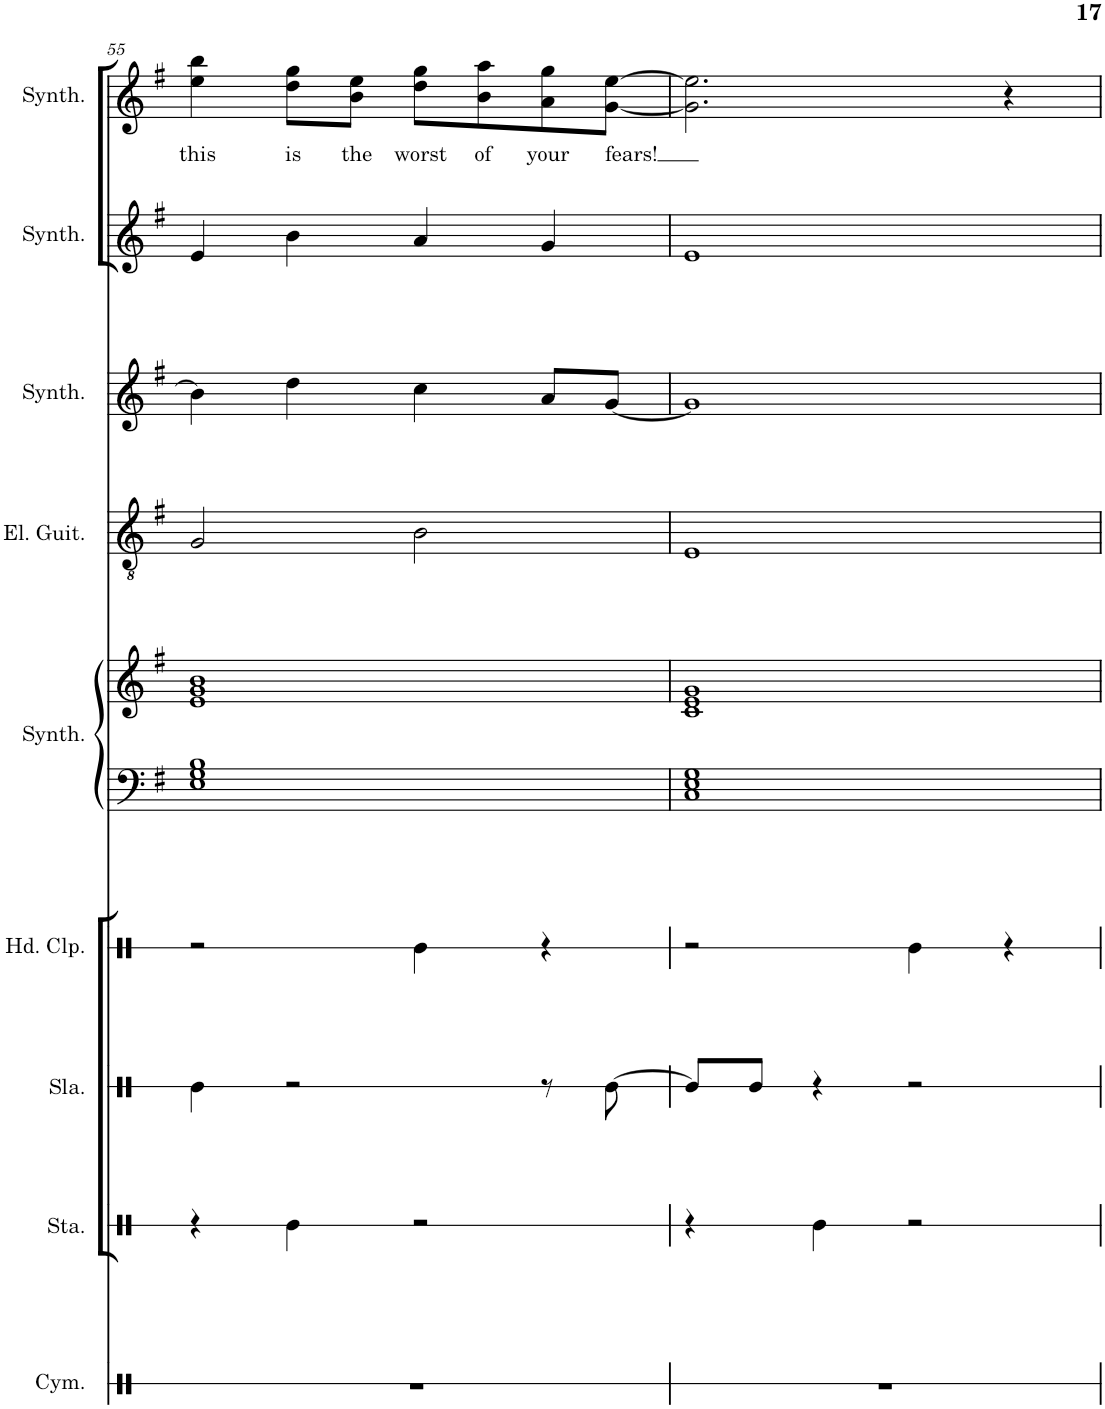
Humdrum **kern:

**kern	**kern	**kern	**kern	**kern	**kern	**kern	**kern	**kern	**kern	**text
*part9	*part8	*part7	*part6	*part5	*part5	*part4	*part3	*part2	*part1	*part1
*staff10	*staff9	*staff8	*staff7	*staff6	*staff5	*staff4	*staff3	*staff2	*staff1	*staff1
*I"Cymbal	*I"Stamp	*I"Slap	*I"Hand Clap	*I"Atmosphere Synthesizer	*	*I"Electric Guitar	*I"Pad Synthesizer	*I"Rain Synthesizer	*I"Square Synthesizer	*
*I'Cym.	*I'Sta.	*I'Sla.	*I'Hd. Clp.	*I'Synth.	*	*I'El. Guit.	*I'Synth.	*I'Synth.	*I'Synth.	*
!!LO:PB:g=z
*clefX	*clefX	*clefX	*clefX	*clefF4	*clefG2	*clefGv2	*clefG2	*clefG2	*clefG2	*
*k[]	*k[]	*k[]	*k[]	*k[f#]	*k[f#]	*k[f#]	*k[f#]	*k[f#]	*k[f#]	*
*M4/4	*M4/4	*M4/4	*M4/4	*M4/4	*M4/4	*M4/4	*M4/4	*M4/4	*M4/4	*
=55	=55	=55	=55	=55	=55	=55	=55	=55	=55	=55
!	!	!	!	!	!	!	!	!	!	!LO:LY:b
1r	4r	4Re\	2r	1E 1G 1B	1e 1g 1b	2G/	4b\]	4e/	4ee\ 4bb\	this
!	!	!	!	!	!	!	!	!	!	!LO:LY:b
.	4Re\	2r	.	.	.	.	4dd\	4b\	8dd\ 8gg\L	is
!	!	!	!	!	!	!	!	!	!	!LO:LY:b
.	.	.	.	.	.	.	.	.	8b\ 8ee\J	the
!	!	!	!	!	!	!	!	!	!	!LO:LY:b
.	2r	.	4Re\	.	.	2B\	4cc\	4a/	8dd\ 8gg\L	worst
!	!	!	!	!	!	!	!	!	!	!LO:LY:b
.	.	.	.	.	.	.	.	.	8b\ 8aa\	of
!	!	!	!	!	!	!	!	!	!	!LO:LY:b
.	.	8r	4r	.	.	.	8a/L	4g/	8a\ 8gg\	your
!	!	!	!	!	!	!	!	!	!	!LO:LY:b
.	.	[8Re\	.	.	.	.	[8g/J	.	[8g\ [8ee\J	fears!
=56	=56	=56	=56	=56	=56	=56	=56	=56	=56	=56
1r	4r	8Re/L]	2r	1C 1E 1G	1c 1e 1g	1E	1g]	1e	2.g\] 2.ee\]	.
.	.	8Re/J	.	.	.	.	.	.	.	.
.	4Re\	4r	.	.	.	.	.	.	.	.
.	2r	2r	4Re\	.	.	.	.	.	.	.
.	.	.	4r	.	.	.	.	.	4r	.
=	=	=	=	=	=	=	=	=	=	=
*-	*-	*-	*-	*-	*-	*-	*-	*-	*-	*-
